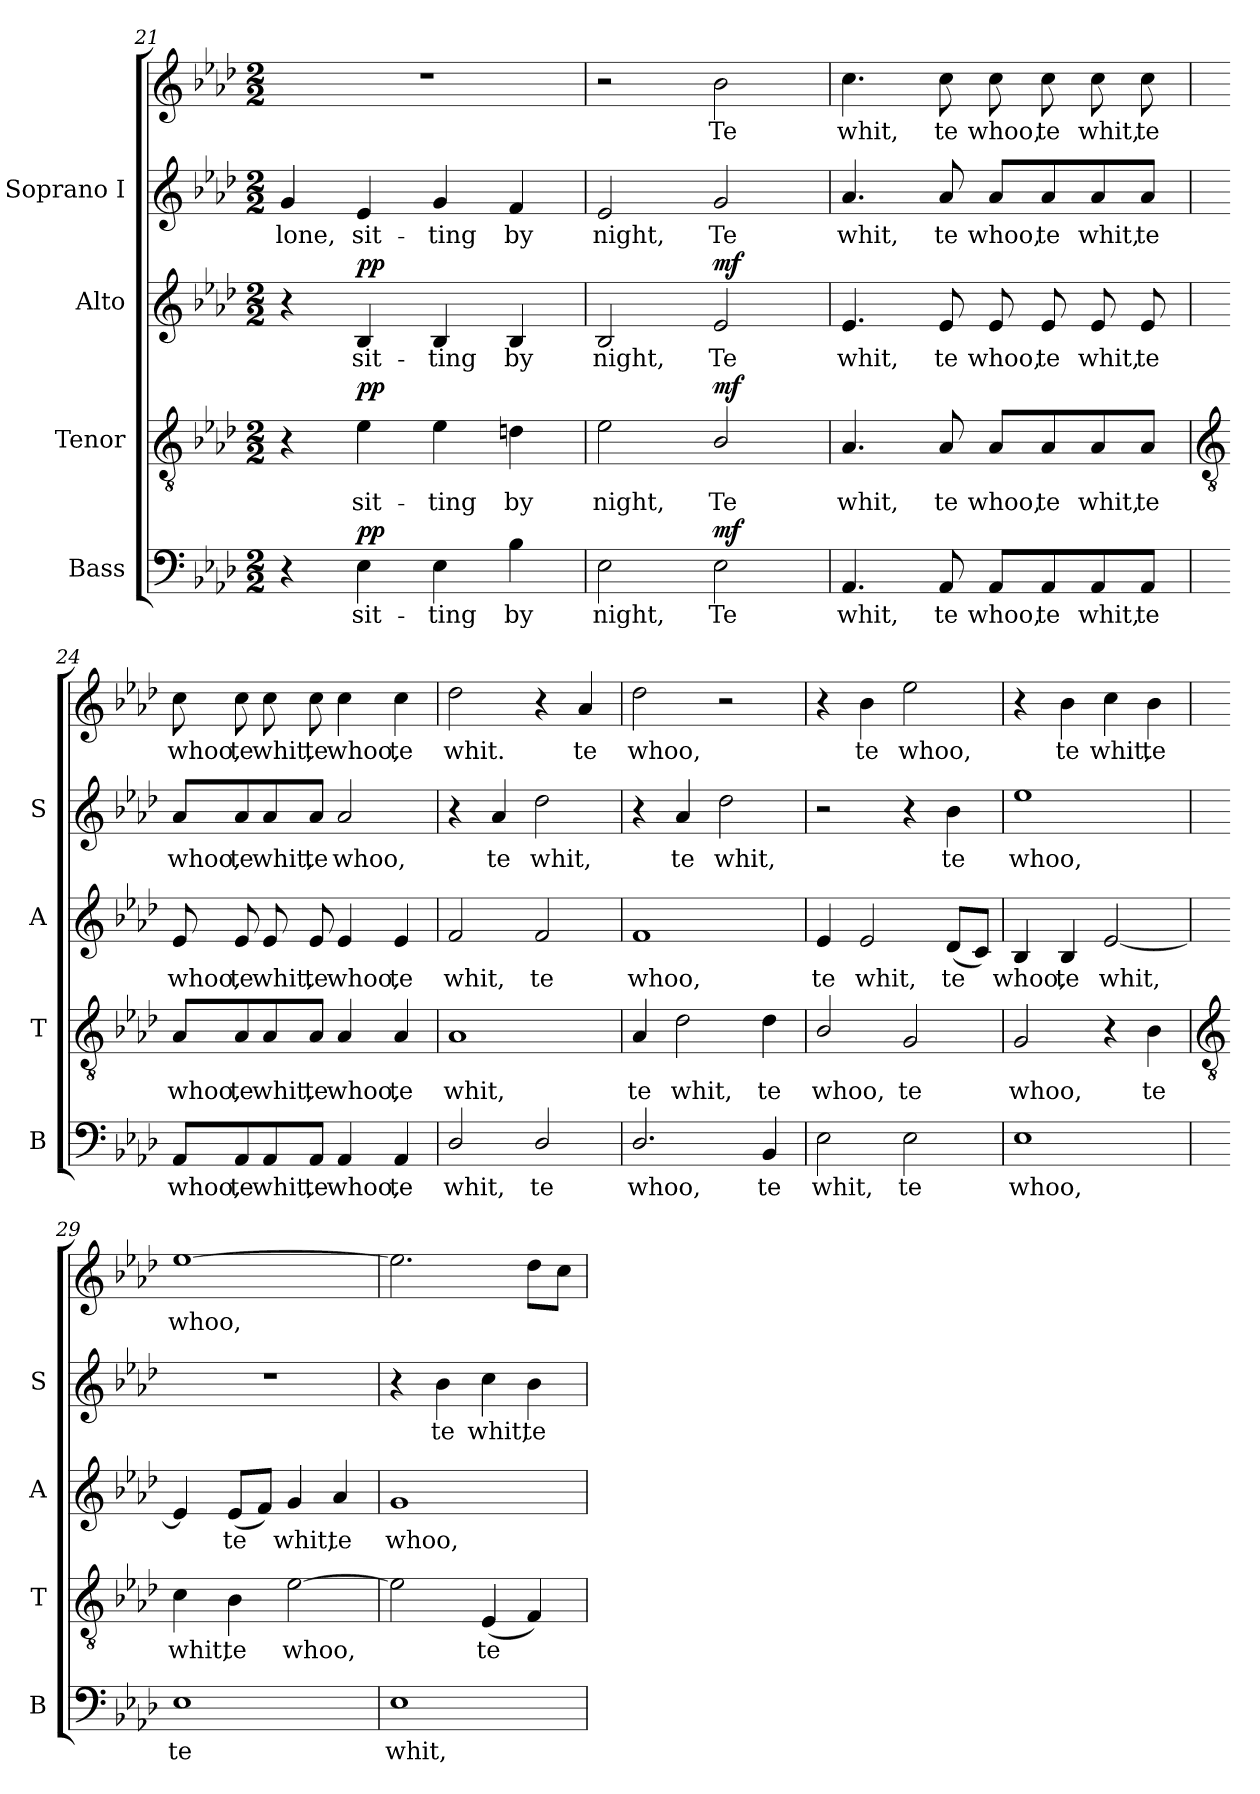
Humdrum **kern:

**kern	**text	**dynam	**kern	**text	**dynam	**kern	**text	**dynam	**kern	**text	**kern	**text	**dynam
*part4	*part4	*part4	*part3	*part3	*part3	*part2	*part2	*part2	*part1	*part1	*part1	*part1	*part1
*staff5	*staff5	*staff5	*staff4	*staff4	*staff4	*staff3	*staff3	*staff3	*staff2	*staff2	*staff1	*staff1	*staff1/2
*I"Bass	*	*	*I"Tenor	*	*	*I"Alto	*	*	*I"Soprano I	*	*	*	*
*I'B	*	*	*I'T	*	*	*I'A	*	*	*I'S	*	*	*	*
*clefF4	*	*	*clefGv2	*	*	*clefG2	*	*	*clefG2	*	*clefG2	*	*
*k[b-e-a-d-]	*	*	*k[b-e-a-d-]	*	*	*k[b-e-a-d-]	*	*	*k[b-e-a-d-]	*	*k[b-e-a-d-]	*	*
*A-:	*	*	*A-:	*	*	*A-:	*	*	*A-:	*	*A-:	*	*
*M2/2	*	*	*M2/2	*	*	*M2/2	*	*	*M2/2	*	*M2/2	*	*
=21	=21	=21	=21	=21	=21	=21	=21	=21	=21	=21	=21	=21	=21
!	!	!	!	!	!	!	!	!	!	!LO:LY:b	!	!	!
4r	.	.	4r	.	.	4r	.	.	4g	-lone,	1r	.	.
!	!LO:LY:b	!LO:DY:b	!	!LO:LY:b	!LO:DY:b	!	!LO:LY:b	!LO:DY:b	!	!LO:LY:b	!	!	!
4E-	sit-	pp	4e-	sit-	pp	4B-	sit-	pp	4e-	sit-	.	.	.
!	!LO:LY:b	!	!	!LO:LY:b	!	!	!LO:LY:b	!	!	!LO:LY:b	!	!	!
4E-	-ting	.	4e-	-ting	.	4B-	-ting	.	4g	-ting	.	.	.
!	!LO:LY:b	!	!	!LO:LY:b	!	!	!LO:LY:b	!	!	!LO:LY:b	!	!	!
4B-	by	.	4dn	by	.	4B-	by	.	4f	by	.	.	.
=22	=22	=22	=22	=22	=22	=22	=22	=22	=22	=22	=22	=22	=22
!	!LO:LY:b	!	!	!LO:LY:b	!	!	!LO:LY:b	!	!	!LO:LY:b	!	!	!
2E-	night,	.	2e-	night,	.	2B-	night,	.	2e-	night,	2r	.	.
!	!LO:LY:b	!LO:DY:b	!	!LO:LY:b	!LO:DY:b	!	!LO:LY:b	!LO:DY:b	!	!LO:LY:b	!	!LO:LY:b	!LO:DY:b=2
!	!	!	!	!	!	!	!	!	!	!	!	!	!LO:DY:n=1:b
2E-	Te	mf	2B-/	Te	mf	2e-	Te	mf	2g	Te	2b-	Te	mf mf
=23	=23	=23	=23	=23	=23	=23	=23	=23	=23	=23	=23	=23	=23
!	!LO:LY:b	!	!	!LO:LY:b	!	!	!LO:LY:b	!	!	!LO:LY:b	!	!LO:LY:b	!
4.AA-	whit,	.	4.A-	whit,	.	4.e-	whit,	.	4.a-	whit,	4.cc	whit,	.
!	!LO:LY:b	!	!	!LO:LY:b	!	!	!LO:LY:b	!	!	!LO:LY:b	!	!LO:LY:b	!
8AA-	te	.	8A-	te	.	8e-	te	.	8a-	te	8cc	te	.
!	!LO:LY:b	!	!	!LO:LY:b	!	!	!LO:LY:b	!	!	!LO:LY:b	!	!LO:LY:b	!
8AA-/L	whoo,	.	8A-/L	whoo,	.	8e-	whoo,	.	8a-/L	whoo,	8cc	whoo,	.
!	!LO:LY:b	!	!	!LO:LY:b	!	!	!LO:LY:b	!	!	!LO:LY:b	!	!LO:LY:b	!
8AA-/	te	.	8A-/	te	.	8e-	te	.	8a-/	te	8cc	te	.
!	!LO:LY:b	!	!	!LO:LY:b	!	!	!LO:LY:b	!	!	!LO:LY:b	!	!LO:LY:b	!
8AA-/	whit,	.	8A-/	whit,	.	8e-	whit,	.	8a-/	whit,	8cc	whit,	.
!	!LO:LY:b	!	!	!LO:LY:b	!	!	!LO:LY:b	!	!	!LO:LY:b	!	!LO:LY:b	!
8AA-/J	te	.	8A-/J	te	.	8e-	te	.	8a-/J	te	8cc	te	.
!!LO:LB:g=z
=24	=24	=24	=24	=24	=24	=24	=24	=24	=24	=24	=24	=24	=24
*	*	*	*clefGv2	*	*	*	*	*	*	*	*	*	*
!	!LO:LY:b	!	!	!LO:LY:b	!	!	!LO:LY:b	!	!	!LO:LY:b	!	!LO:LY:b	!
8AA-/L	whoo,	.	8A-/L	whoo,	.	8e-	whoo,	.	8a-/L	whoo,	8cc	whoo,	.
!	!LO:LY:b	!	!	!LO:LY:b	!	!	!LO:LY:b	!	!	!LO:LY:b	!	!LO:LY:b	!
8AA-/	te	.	8A-/	te	.	8e-	te	.	8a-/	te	8cc	te	.
!	!LO:LY:b	!	!	!LO:LY:b	!	!	!LO:LY:b	!	!	!LO:LY:b	!	!LO:LY:b	!
8AA-/	whit,	.	8A-/	whit,	.	8e-	whit,	.	8a-/	whit,	8cc	whit,	.
!	!LO:LY:b	!	!	!LO:LY:b	!	!	!LO:LY:b	!	!	!LO:LY:b	!	!LO:LY:b	!
8AA-/J	te	.	8A-/J	te	.	8e-	te	.	8a-/J	te	8cc	te	.
!	!LO:LY:b	!	!	!LO:LY:b	!	!	!LO:LY:b	!	!	!LO:LY:b	!	!LO:LY:b	!
4AA-	whoo,	.	4A-	whoo,	.	4e-	whoo,	.	2a-	whoo,	4cc	whoo,	.
!	!LO:LY:b	!	!	!LO:LY:b	!	!	!LO:LY:b	!	!	!	!	!LO:LY:b	!
4AA-	te	.	4A-	te	.	4e-	te	.	.	.	4cc	te	.
=25	=25	=25	=25	=25	=25	=25	=25	=25	=25	=25	=25	=25	=25
!	!LO:LY:b	!	!	!LO:LY:b	!	!	!LO:LY:b	!	!	!	!	!LO:LY:b	!
2D-/	whit,	.	1A-	whit,	.	2f	whit,	.	4r	.	2dd-	whit.	.
!	!	!	!	!	!	!	!	!	!	!LO:LY:b	!	!	!
.	.	.	.	.	.	.	.	.	4a-	te	.	.	.
!	!LO:LY:b	!	!	!	!	!	!LO:LY:b	!	!	!LO:LY:b	!	!	!
2D-/	te	.	.	.	.	2f	te	.	2dd-	whit,	4r	.	.
!	!	!	!	!	!	!	!	!	!	!	!	!LO:LY:b	!
.	.	.	.	.	.	.	.	.	.	.	4a-	te	.
=26	=26	=26	=26	=26	=26	=26	=26	=26	=26	=26	=26	=26	=26
!	!LO:LY:b	!	!	!LO:LY:b	!	!	!LO:LY:b	!	!	!	!	!LO:LY:b	!
2.D-/	whoo,	.	4A-	te	.	1f	whoo,	.	4r	.	2dd-	whoo,	.
!	!	!	!	!LO:LY:b	!	!	!	!	!	!LO:LY:b	!	!	!
.	.	.	2d-	whit,	.	.	.	.	4a-	te	.	.	.
!	!	!	!	!	!	!	!	!	!	!LO:LY:b	!	!	!
.	.	.	.	.	.	.	.	.	2dd-	whit,	2r	.	.
!	!LO:LY:b	!	!	!LO:LY:b	!	!	!	!	!	!	!	!	!
4BB-	te	.	4d-	te	.	.	.	.	.	.	.	.	.
=27	=27	=27	=27	=27	=27	=27	=27	=27	=27	=27	=27	=27	=27
!	!LO:LY:b	!	!	!LO:LY:b	!	!	!LO:LY:b	!	!	!	!	!	!
2E-	whit,	.	2B-/	whoo,	.	4e-	te	.	2r	.	4r	.	.
!	!	!	!	!	!	!	!LO:LY:b	!	!	!	!	!LO:LY:b	!
.	.	.	.	.	.	2e-	whit,	.	.	.	4b-	te	.
!	!LO:LY:b	!	!	!LO:LY:b	!	!	!	!	!	!	!	!LO:LY:b	!
2E-	te	.	2G	te	.	.	.	.	4r	.	2ee-	whoo,	.
!	!	!	!	!	!	!	!LO:LY:b	!	!	!LO:LY:b	!	!	!
.	.	.	.	.	.	(<8d-L	te	.	4b-	te	.	.	.
.	.	.	.	.	.	8cJ)	.	.	.	.	.	.	.
=28	=28	=28	=28	=28	=28	=28	=28	=28	=28	=28	=28	=28	=28
!	!LO:LY:b	!	!	!LO:LY:b	!	!	!LO:LY:b	!	!	!LO:LY:b	!	!	!
1E-	whoo,	.	2G	whoo,	.	4B-	whoo,	.	1ee-	whoo,	4r	.	.
!	!	!	!	!	!	!	!LO:LY:b	!	!	!	!	!LO:LY:b	!
.	.	.	.	.	.	4B-	te	.	.	.	4b-	te	.
!	!	!	!	!	!	!	!LO:LY:b	!	!	!	!	!LO:LY:b	!
.	.	.	4r	.	.	[2e-	whit,	.	.	.	4cc	whit,	.
!	!	!	!	!LO:LY:b	!	!	!	!	!	!	!	!LO:LY:b	!
.	.	.	4B-	te	.	.	.	.	.	.	4b-	te	.
!!LO:LB:g=z
=29	=29	=29	=29	=29	=29	=29	=29	=29	=29	=29	=29	=29	=29
*	*	*	*clefGv2	*	*	*	*	*	*	*	*	*	*
!	!LO:LY:b	!	!	!LO:LY:b	!	!	!	!	!	!	!	!LO:LY:b	!
1E-	te	.	4c	whit,	.	4e-]	.	.	1r	.	[1ee-	whoo,	.
!	!	!	!	!LO:LY:b	!	!	!LO:LY:b	!	!	!	!	!	!
.	.	.	4B-	te	.	(<8e-L	te	.	.	.	.	.	.
.	.	.	.	.	.	8fJ)	.	.	.	.	.	.	.
!	!	!	!	!LO:LY:b	!	!	!LO:LY:b	!	!	!	!	!	!
.	.	.	[2e-	whoo,	.	4g	whit,	.	.	.	.	.	.
!	!	!	!	!	!	!	!LO:LY:b	!	!	!	!	!	!
.	.	.	.	.	.	4a-	te	.	.	.	.	.	.
=30	=30	=30	=30	=30	=30	=30	=30	=30	=30	=30	=30	=30	=30
!	!LO:LY:b	!	!	!	!	!	!LO:LY:b	!	!	!	!	!	!
1E-	whit,	.	2e-]	.	.	1g	whoo,	.	4r	.	2.ee-]	.	.
!	!	!	!	!	!	!	!	!	!	!LO:LY:b	!	!	!
.	.	.	.	.	.	.	.	.	4b-	te	.	.	.
!	!	!	!	!LO:LY:b	!	!	!	!	!	!LO:LY:b	!	!	!
.	.	.	(<4E-	te	.	.	.	.	4cc	whit,	.	.	.
!	!	!	!	!	!	!	!	!	!	!LO:LY:b	!	!	!
.	.	.	4F)	.	.	.	.	.	4b-	te	8dd-L	.	.
.	.	.	.	.	.	.	.	.	.	.	8ccJ	.	.
=	=	=	=	=	=	=	=	=	=	=	=	=	=
*-	*-	*-	*-	*-	*-	*-	*-	*-	*-	*-	*-	*-	*-
